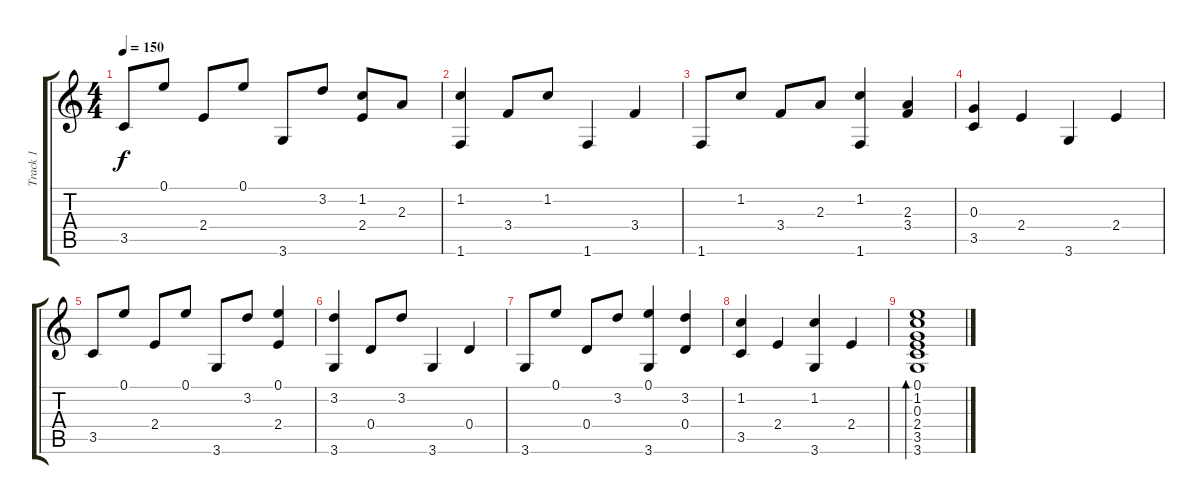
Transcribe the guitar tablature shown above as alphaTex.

\track ("Track 1" "Track 1") {instrument acousticguitarsteel}
\staff {score tabs}
\tuning (E4 B3 G3 D3 A2 E2) {hide}
\ts (4 4)
\tempo 150
\clef g2
\ks c
3.5.8{dy f} 0.1.8 2.4.8 0.1.8 3.6.8 3.2.8 (1.2 2.4).8 2.3.8 |
(1.2 1.6).4 3.4.8 1.2.8 1.6.4 3.4.4 |
1.6.8 1.2.8 3.4.8 2.3.8 (1.2 1.6).4 (2.3 3.4).4 |
(0.3 3.5).4 2.4.4 3.6.4 2.4.4 |
3.5.8 0.1.8 2.4.8 0.1.8 3.6.8 3.2.8 (0.1 2.4).4 |
(3.2 3.6).4 0.4.8 3.2.8 3.6.4 0.4.4 |
3.6.8 0.1.8 0.4.8 3.2.8 (0.1 3.6).4 (3.2 0.4).4 |
(1.2 3.5).4 2.4.4 (1.2 3.6).4 2.4.4 |
(0.1 1.2 0.3 2.4 3.5 3.6).1{bd 480}
